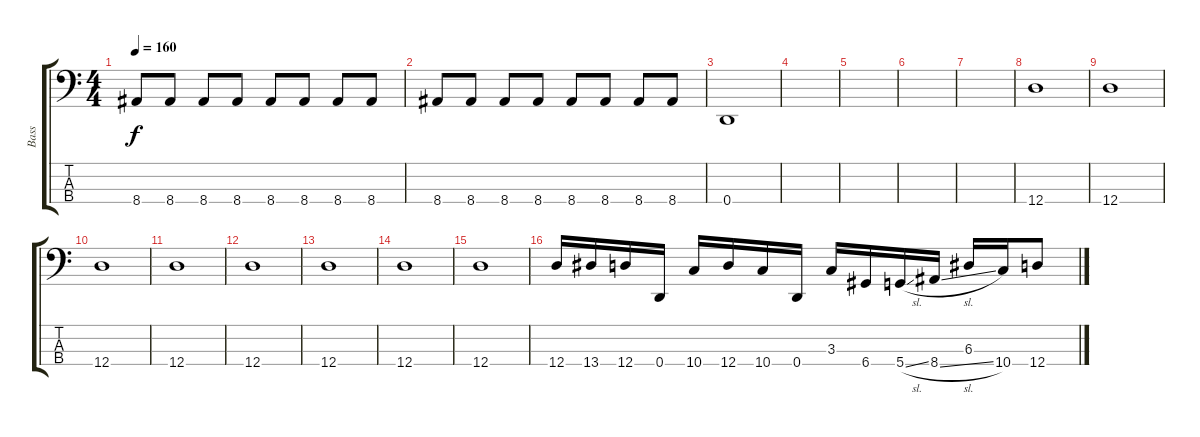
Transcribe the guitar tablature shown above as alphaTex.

\track ("Bass" "Bass") {instrument electricbassfinger}
\staff {score tabs}
\tuning (G2 D2 A1 D1) {hide}
\ts (4 4)
\tempo 160
\clef f4
\ks c
8.4.8{dy f} 8.4.8 8.4.8 8.4.8 8.4.8 8.4.8 8.4.8 8.4.8 |
8.4.8 8.4.8 8.4.8 8.4.8 8.4.8 8.4.8 8.4.8 8.4.8 |
0.4.1 |
|
|
|
|
12.4.1 |
12.4.1 |
12.4.1 |
12.4.1 |
12.4.1 |
12.4.1 |
12.4.1 |
12.4.1 |
12.4.16 13.4.16 12.4.16 0.4.16 10.4.16 12.4.16 10.4.16 0.4.16 3.3.16 6.4.16 5.4{sl}.16 8.4{sl}.16 6.3.16 10.4.16 12.4.8
